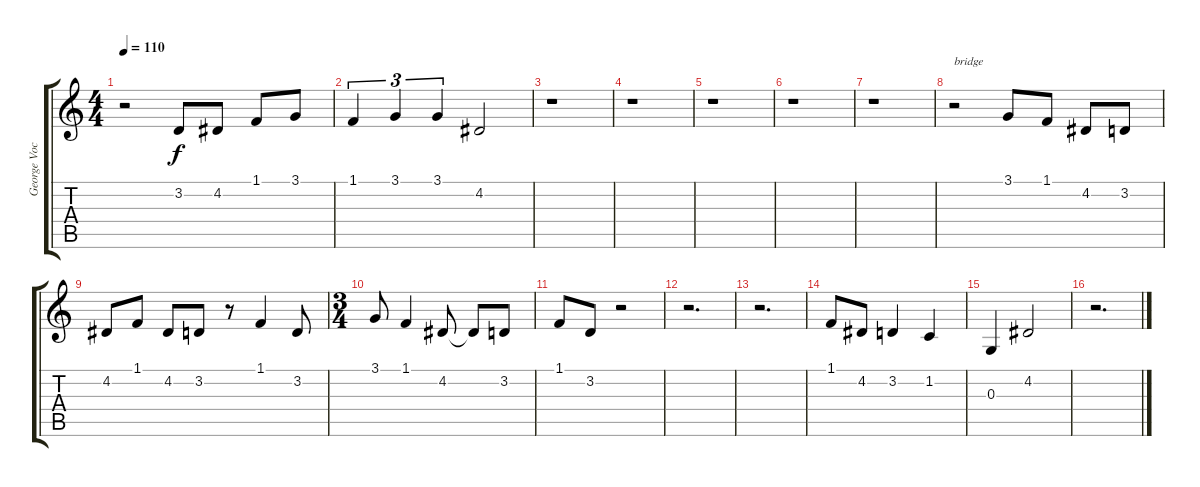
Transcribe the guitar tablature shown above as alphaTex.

\track ("George Vocal" "George Voc") {instrument altosax}
\staff {score tabs}
\tuning (E4 B3 G3 D3 A2 E2) {hide}
\ts (4 4)
\tempo 110
\clef g2
\ks c
r.2{dy f} 3.2.8 4.2.8 1.1.8 3.1.8 |
1.1.4{tu (3 2)} 3.1.4{tu (3 2)} 3.1.4{tu (3 2)} 4.2.2 |
r.1 |
r.1 |
r.1 |
r.1 |
r.1 |
r.2{txt "bridge"} 3.1.8 1.1.8 4.2.8 3.2.8 |
4.2.8 1.1.8 4.2.8 3.2.8 r.8 1.1.4 3.2.8 |
\ts (3 4)
3.1.8 1.1.4 4.2.8 4.2{t}.8 3.2.8 |
1.1.8 3.2.8 r.2 |
r.2{d} |
r.2{d} |
1.1.8 4.2.8 3.2.4 1.2.4 |
0.3.4 4.2.2 |
r.2{d}
